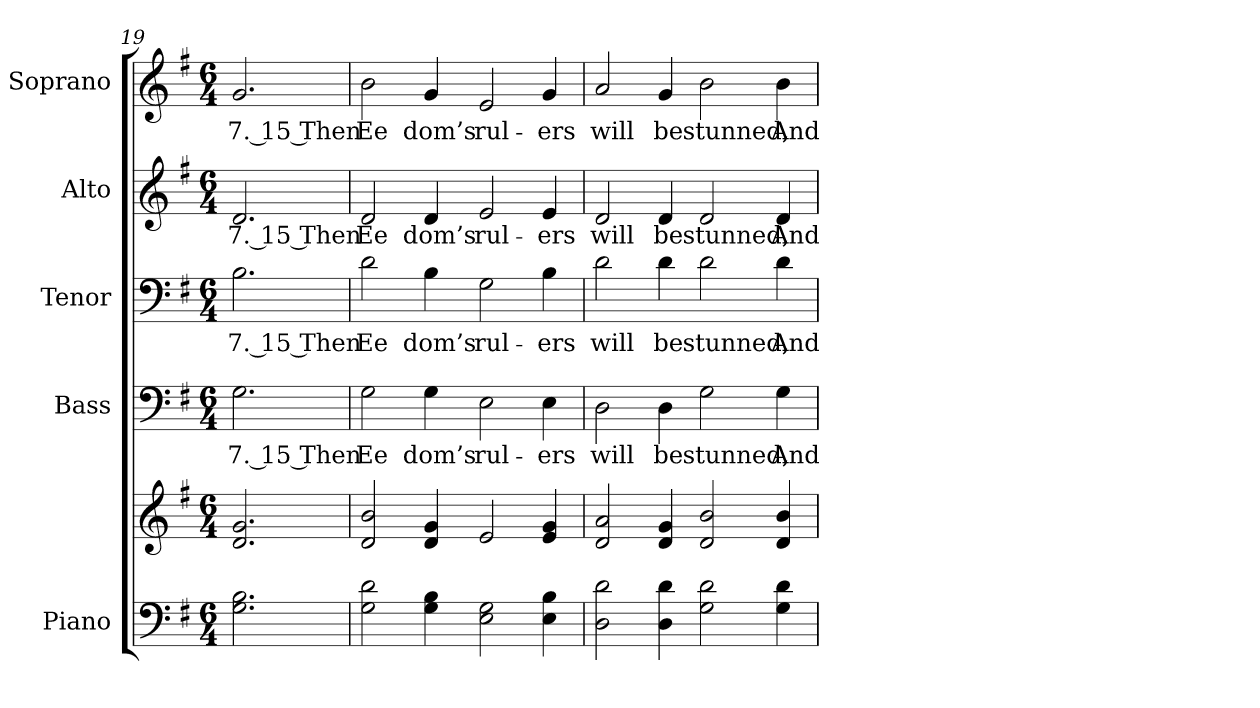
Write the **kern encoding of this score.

**kern	**kern	**kern	**text	**kern	**text	**kern	**text	**kern	**text
*part5	*part5	*part4	*part4	*part3	*part3	*part2	*part2	*part1	*part1
*staff6	*staff5	*staff4	*staff4	*staff3	*staff3	*staff2	*staff2	*staff1	*staff1
*I"Piano	*	*I"Bass	*	*I"Tenor	*	*I"Alto	*	*I"Soprano	*
*I'Pno.	*	*I'B.	*	*I'T.	*	*I'A.	*	*I'S.	*
!!LO:PB:g=z
*clefF4	*clefG2	*clefF4	*	*clefF4	*	*clefG2	*	*clefG2	*
*k[f#]	*k[f#]	*k[f#]	*	*k[f#]	*	*k[f#]	*	*k[f#]	*
*G:	*G:	*G:	*	*G:	*	*G:	*	*G:	*
*M6/4	*M6/4	*M6/4	*	*M6/4	*	*M6/4	*	*M6/4	*
=19	=19	=19	=19	=19	=19	=19	=19	=19	=19
!	!	!	!LO:LY:b:color=#000000	!	!	!	!	!	!
!	!	!	!	!	!LO:LY:b:color=#000000	!	!	!	!
!	!	!	!	!	!	!	!LO:LY:b:color=#000000	!	!
!	!	!	!	!	!	!	!	!	!LO:LY:b:color=#000000
2.Gi\ 2.Bi	2.di/ 2.gi	2.Gi\	7. 15 Then	2.Bi\	7. 15 Then	2.di/	7. 15 Then	2.gi/	7. 15 Then
=20	=20	=20	=20	=20	=20	=20	=20	=20	=20
!	!	!	!LO:LY:b:color=#000000	!	!	!	!	!	!
!	!	!	!	!	!LO:LY:b:color=#000000	!	!	!	!
!	!	!	!	!	!	!	!LO:LY:b:color=#000000	!	!
!	!	!	!	!	!	!	!	!	!LO:LY:b:color=#000000
2Gi\ 2di	2di/ 2bi	2Gi\	Ee	2di\	Ee	2di/	Ee	2bi\	Ee
!	!	!	!LO:LY:b:color=#000000	!	!	!	!	!	!
!	!	!	!	!	!LO:LY:b:color=#000000	!	!	!	!
!	!	!	!	!	!	!	!LO:LY:b:color=#000000	!	!
!	!	!	!	!	!	!	!	!	!LO:LY:b:color=#000000
4Gi\ 4Bi	4di/ 4gi	4Gi\	dom’s	4Bi\	dom’s	4di/	dom’s	4gi/	dom’s
!	!	!	!LO:LY:b:color=#000000	!	!	!	!	!	!
!	!	!	!	!	!LO:LY:b:color=#000000	!	!	!	!
!	!	!	!	!	!	!	!LO:LY:b:color=#000000	!	!
!	!	!	!	!	!	!	!	!	!LO:LY:b:color=#000000
2Ei\ 2Gi	2ei/	2Ei\	rul-	2Gi\	rul-	2ei/	rul-	2ei/	rul-
!	!	!	!LO:LY:b:color=#000000	!	!	!	!	!	!
!	!	!	!	!	!LO:LY:b:color=#000000	!	!	!	!
!	!	!	!	!	!	!	!LO:LY:b:color=#000000	!	!
!	!	!	!	!	!	!	!	!	!LO:LY:b:color=#000000
4Ei\ 4Bi	4ei/ 4gi	4Ei\	-ers	4Bi\	-ers	4ei/	-ers	4gi/	-ers
=21	=21	=21	=21	=21	=21	=21	=21	=21	=21
!	!	!	!LO:LY:b:color=#000000	!	!	!	!	!	!
!	!	!	!	!	!LO:LY:b:color=#000000	!	!	!	!
!	!	!	!	!	!	!	!LO:LY:b:color=#000000	!	!
!	!	!	!	!	!	!	!	!	!LO:LY:b:color=#000000
2Di\ 2di	2di/ 2ai	2Di\	will	2di\	will	2di/	will	2ai/	will
!	!	!	!LO:LY:b:color=#000000	!	!	!	!	!	!
!	!	!	!	!	!LO:LY:b:color=#000000	!	!	!	!
!	!	!	!	!	!	!	!LO:LY:b:color=#000000	!	!
!	!	!	!	!	!	!	!	!	!LO:LY:b:color=#000000
4Di\ 4di	4di/ 4gi	4Di\	be	4di\	be	4di/	be	4gi/	be
!	!	!	!LO:LY:b:color=#000000	!	!	!	!	!	!
!	!	!	!	!	!LO:LY:b:color=#000000	!	!	!	!
!	!	!	!	!	!	!	!LO:LY:b:color=#000000	!	!
!	!	!	!	!	!	!	!	!	!LO:LY:b:color=#000000
2Gi\ 2di	2di/ 2bi	2Gi\	stunned,	2di\	stunned,	2di/	stunned,	2bi\	stunned,
!	!	!	!LO:LY:b:color=#000000	!	!	!	!	!	!
!	!	!	!	!	!LO:LY:b:color=#000000	!	!	!	!
!	!	!	!	!	!	!	!LO:LY:b:color=#000000	!	!
!	!	!	!	!	!	!	!	!	!LO:LY:b:color=#000000
4Gi\ 4di	4di/ 4bi	4Gi\	And	4di\	And	4di/	And	4bi\	And
=	=	=	=	=	=	=	=	=	=
*-	*-	*-	*-	*-	*-	*-	*-	*-	*-
